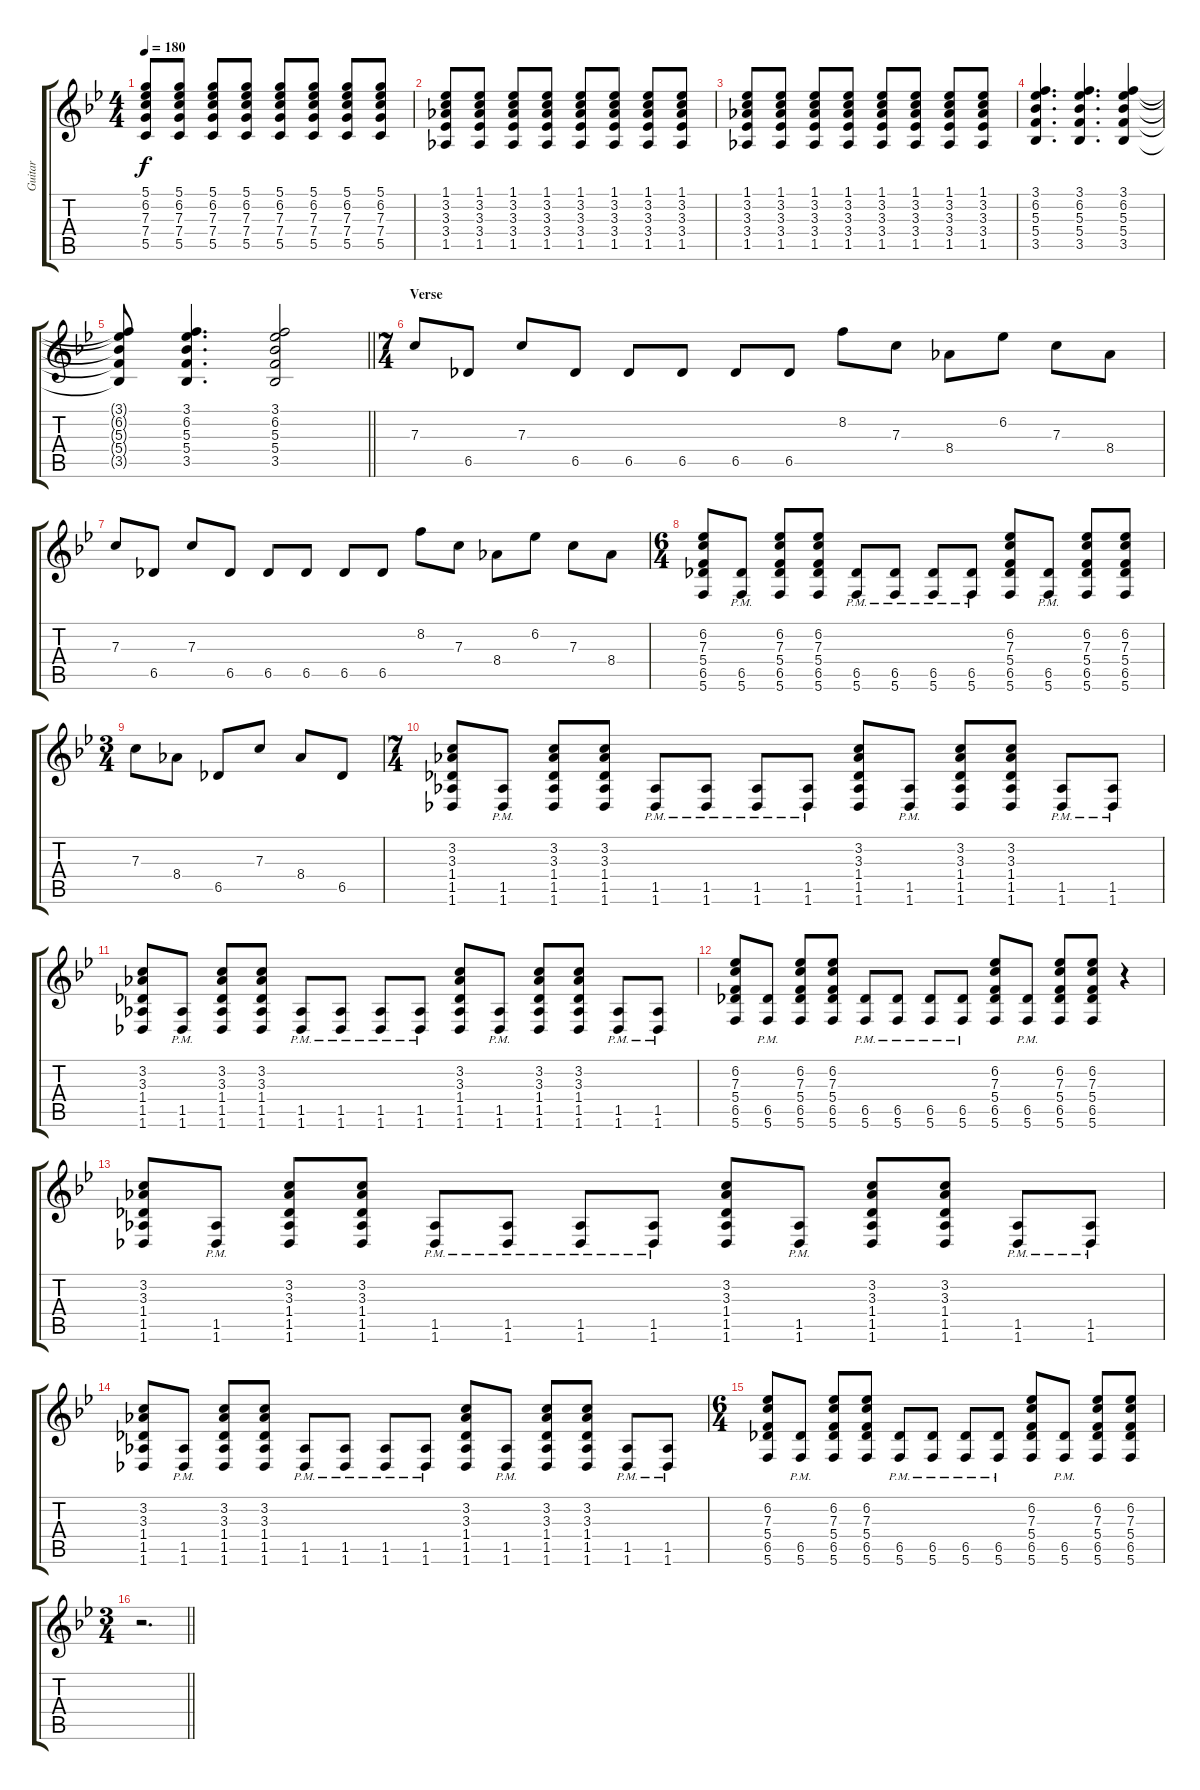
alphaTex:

\track ("Guitar" "Guitar") {instrument distortionguitar}
\staff {score tabs}
\tuning (D4 A3 F3 C3 G2 C2) {hide}
\ts (4 4)
\tempo 180
\clef g2
\ks bb
(5.1 6.2 7.3 7.4 5.5).8{dy f} (5.1 6.2 7.3 7.4 5.5).8 (5.1 6.2 7.3 7.4 5.5).8 (5.1 6.2 7.3 7.4 5.5).8 (5.1 6.2 7.3 7.4 5.5).8 (5.1 6.2 7.3 7.4 5.5).8 (5.1 6.2 7.3 7.4 5.5).8 (5.1 6.2 7.3 7.4 5.5).8 |
(1.1 3.2 3.3 3.4 1.5).8 (1.1 3.2 3.3 3.4 1.5).8 (1.1 3.2 3.3 3.4 1.5).8 (1.1 3.2 3.3 3.4 1.5).8 (1.1 3.2 3.3 3.4 1.5).8 (1.1 3.2 3.3 3.4 1.5).8 (1.1 3.2 3.3 3.4 1.5).8 (1.1 3.2 3.3 3.4 1.5).8 |
(1.1 3.2 3.3 3.4 1.5).8 (1.1 3.2 3.3 3.4 1.5).8 (1.1 3.2 3.3 3.4 1.5).8 (1.1 3.2 3.3 3.4 1.5).8 (1.1 3.2 3.3 3.4 1.5).8 (1.1 3.2 3.3 3.4 1.5).8 (1.1 3.2 3.3 3.4 1.5).8 (1.1 3.2 3.3 3.4 1.5).8 |
(3.1 6.2 5.3 5.4 3.5).4{d} (3.1 6.2 5.3 5.4 3.5).4{d} (3.1 6.2 5.3 5.4 3.5).4 |
\barLineRight lightlight
(3.1{t} 6.2{t} 5.3{t} 5.4{t} 3.5{t}).8 (3.1 6.2 5.3 5.4 3.5).4{d} (3.1 6.2 5.3 5.4 3.5).2 |
\ts (7 4)
\section ("" "Verse")
7.3.8 6.5.8 7.3.8 6.5.8 6.5.8 6.5.8 6.5.8 6.5.8 8.2.8 7.3.8 8.4.8 6.2.8 7.3.8 8.4.8 |
7.3.8 6.5.8 7.3.8 6.5.8 6.5.8 6.5.8 6.5.8 6.5.8 8.2.8 7.3.8 8.4.8 6.2.8 7.3.8 8.4.8 |
\ts (6 4)
(6.2 7.3 5.4 6.5 5.6).8 (6.5{pm} 5.6{pm}).8 (6.2 7.3 5.4 6.5 5.6).8 (6.2 7.3 5.4 6.5 5.6).8 (6.5{pm} 5.6{pm}).8 (6.5{pm} 5.6{pm}).8 (6.5{pm} 5.6{pm}).8 (6.5{pm} 5.6{pm}).8 (6.2 7.3 5.4 6.5 5.6).8 (6.5{pm} 5.6{pm}).8 (6.2 7.3 5.4 6.5 5.6).8 (6.2 7.3 5.4 6.5 5.6).8 |
\ts (3 4)
7.3.8 8.4.8 6.5.8 7.3.8 8.4.8 6.5.8 |
\ts (7 4)
(3.2 3.3 1.4 1.5 1.6).8 (1.5{pm} 1.6{pm}).8 (3.2 3.3 1.4 1.5 1.6).8 (3.2 3.3 1.4 1.5 1.6).8 (1.5{pm} 1.6{pm}).8 (1.5{pm} 1.6{pm}).8 (1.5{pm} 1.6{pm}).8 (1.5{pm} 1.6{pm}).8 (3.2 3.3 1.4 1.5 1.6).8 (1.5{pm} 1.6{pm}).8 (3.2 3.3 1.4 1.5 1.6).8 (3.2 3.3 1.4 1.5 1.6).8 (1.5{pm} 1.6{pm}).8 (1.5{pm} 1.6{pm}).8 |
(3.2 3.3 1.4 1.5 1.6).8 (1.5{pm} 1.6{pm}).8 (3.2 3.3 1.4 1.5 1.6).8 (3.2 3.3 1.4 1.5 1.6).8 (1.5{pm} 1.6{pm}).8 (1.5{pm} 1.6{pm}).8 (1.5{pm} 1.6{pm}).8 (1.5{pm} 1.6{pm}).8 (3.2 3.3 1.4 1.5 1.6).8 (1.5{pm} 1.6{pm}).8 (3.2 3.3 1.4 1.5 1.6).8 (3.2 3.3 1.4 1.5 1.6).8 (1.5{pm} 1.6{pm}).8 (1.5{pm} 1.6{pm}).8 |
(6.2 7.3 5.4 6.5 5.6).8 (6.5{pm} 5.6{pm}).8 (6.2 7.3 5.4 6.5 5.6).8 (6.2 7.3 5.4 6.5 5.6).8 (6.5{pm} 5.6{pm}).8 (6.5{pm} 5.6{pm}).8 (6.5{pm} 5.6{pm}).8 (6.5{pm} 5.6{pm}).8 (6.2 7.3 5.4 6.5 5.6).8 (6.5{pm} 5.6{pm}).8 (6.2 7.3 5.4 6.5 5.6).8 (6.2 7.3 5.4 6.5 5.6).8 r.4 |
(3.2 3.3 1.4 1.5 1.6).8 (1.5{pm} 1.6{pm}).8 (3.2 3.3 1.4 1.5 1.6).8 (3.2 3.3 1.4 1.5 1.6).8 (1.5{pm} 1.6{pm}).8 (1.5{pm} 1.6{pm}).8 (1.5{pm} 1.6{pm}).8 (1.5{pm} 1.6{pm}).8 (3.2 3.3 1.4 1.5 1.6).8 (1.5{pm} 1.6{pm}).8 (3.2 3.3 1.4 1.5 1.6).8 (3.2 3.3 1.4 1.5 1.6).8 (1.5{pm} 1.6{pm}).8 (1.5{pm} 1.6{pm}).8 |
(3.2 3.3 1.4 1.5 1.6).8 (1.5{pm} 1.6{pm}).8 (3.2 3.3 1.4 1.5 1.6).8 (3.2 3.3 1.4 1.5 1.6).8 (1.5{pm} 1.6{pm}).8 (1.5{pm} 1.6{pm}).8 (1.5{pm} 1.6{pm}).8 (1.5{pm} 1.6{pm}).8 (3.2 3.3 1.4 1.5 1.6).8 (1.5{pm} 1.6{pm}).8 (3.2 3.3 1.4 1.5 1.6).8 (3.2 3.3 1.4 1.5 1.6).8 (1.5{pm} 1.6{pm}).8 (1.5{pm} 1.6{pm}).8 |
\ts (6 4)
(6.2 7.3 5.4 6.5 5.6).8 (6.5{pm} 5.6{pm}).8 (6.2 7.3 5.4 6.5 5.6).8 (6.2 7.3 5.4 6.5 5.6).8 (6.5{pm} 5.6{pm}).8 (6.5{pm} 5.6{pm}).8 (6.5{pm} 5.6{pm}).8 (6.5{pm} 5.6{pm}).8 (6.2 7.3 5.4 6.5 5.6).8 (6.5{pm} 5.6{pm}).8 (6.2 7.3 5.4 6.5 5.6).8 (6.2 7.3 5.4 6.5 5.6).8 |
\ts (3 4)
\barLineRight lightlight
r.2{d}
